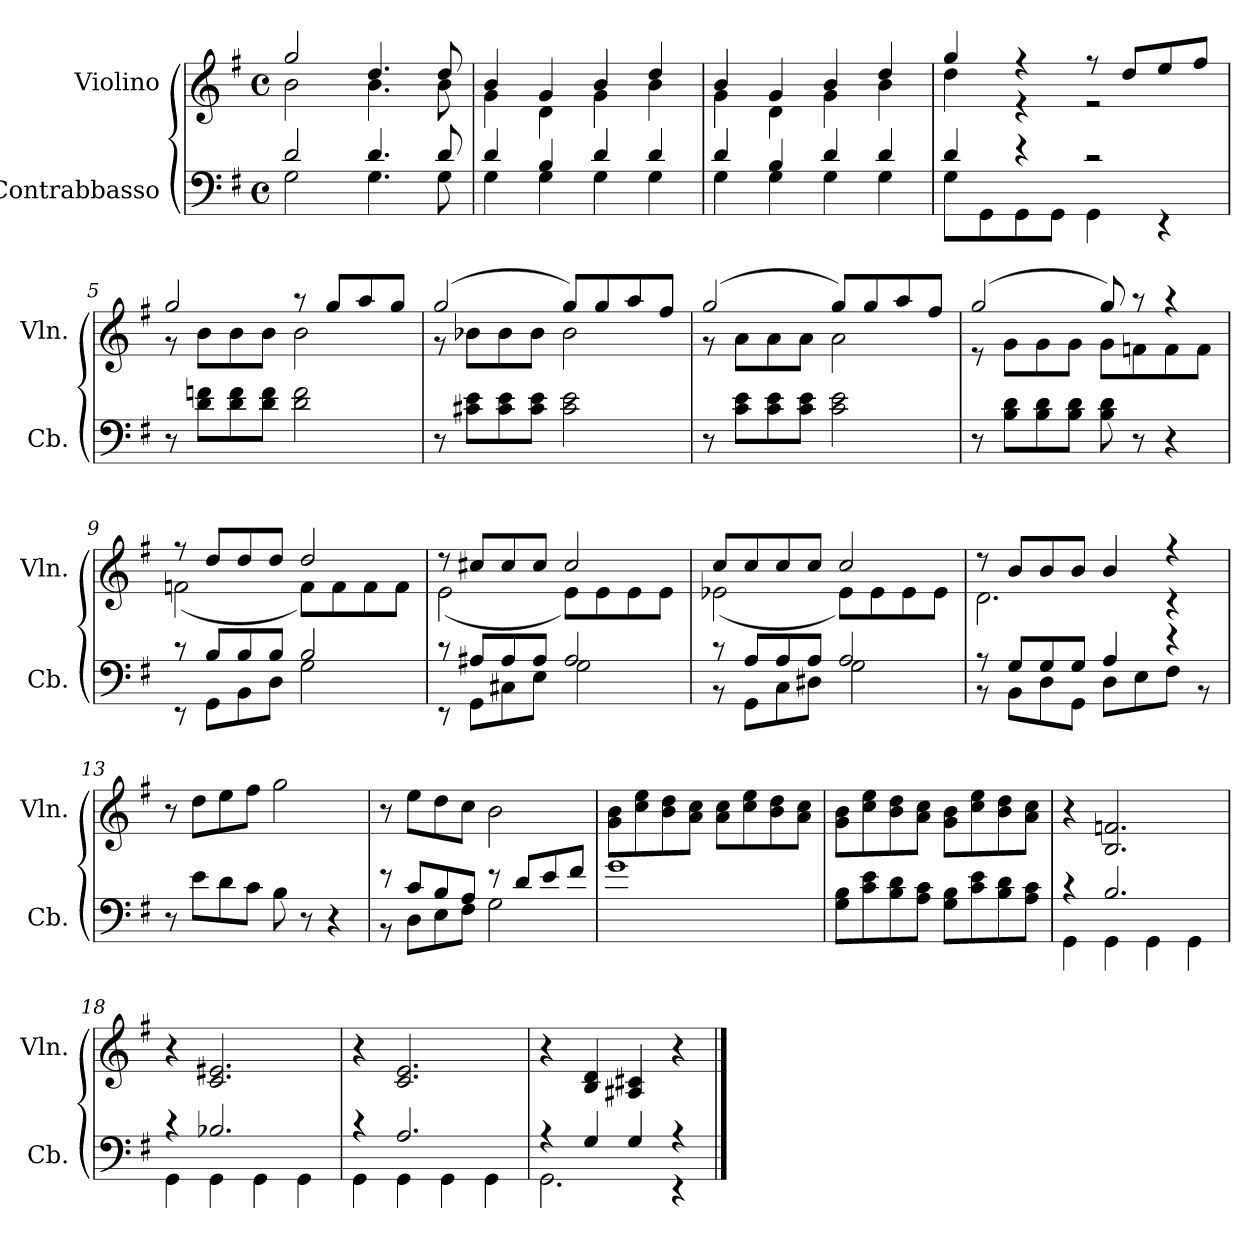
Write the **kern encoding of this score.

**kern	**kern
*part2	*part1
*staff2	*staff1
*I"Contrabbasso	*I"Violino
*I'Cb.	*I'Vln.
*clefF4	*clefG2
*ITrd7c12	*
*k[f#]	*k[f#]
*M4/4	*M4/4
*met(c)	*met(c)
=1	=1
*^	*^
2D/	2GG\	2gg/	2b\
4.D/	4.GG\	4.dd/	4.b\
8D/	8GG\	8dd/	8b\
=2	=2	=2	=2
4D/	4GG\	4b/	4g\
4BB/	4GG\	4g/	4d\
4D/	4GG\	4b/	4g\
4D/	4GG\	4dd/	4b\
=3	=3	=3	=3
4D/	4GG\	4b/	4g\
4BB/	4GG\	4g/	4d\
4D/	4GG\	4b/	4g\
4D/	4GG\	4dd/	4b\
!!LO:LB:g=z	!!
=4	=4	=4	=4
4D/	8GG\L	4gg/	4dd\
.	8GGG\	.	.
4r	8GGG\	4r	4r
.	8GGG\J	.	.
2r	4GGG\	8r	2r
.	.	8dd/L	.
.	4r	8ee/	.
.	.	8ff#/J	.
*v	*v	*	*
=5	=5	=5
8r	2gg/	8r
8D\ 8Fn\L	.	8b\L
8D\ 8F\	.	8b\
8D\ 8F\J	.	8b\J
2D\ 2F\	8r	2b\
.	8gg/L	.
.	8aa/	.
.	8gg/J	.
=6	=6	=6
8r	(>2gg/	8r
8C#X\ 8E\L	.	8b-X\L
8C#\ 8E\	.	8b-\
8C#\ 8E\J	.	8b-\J
2C#\ 2E\	8gg/L)	2b-\
.	8gg/	.
.	8aa/	.
.	8ff#/J	.
!!LO:LB:g=z	!!
=7	=7	=7
8r	(>2gg/	8r
8C\ 8E\L	.	8a\L
8C\ 8E\	.	8a\
8C\ 8E\J	.	8a\J
2C\ 2E\	8gg/L)	2a\
.	8gg/	.
.	8aa/	.
.	8ff#/J	.
=8	=8	=8
8r	(>2gg/	8r
8BB\ 8D\L	.	8g\L
8BB\ 8D\	.	8g\
8BB\ 8D\J	.	8g\J
8BB\ 8D\	8gg/)	8g\L
8r	8r	8fn\
4r	4r	8f\
.	.	8f\J
=9	=9	=9
*^	*	*
8r	8r	8r	(<2fn\
8BB/L	8GGG\L	8dd/L	.
8BB/	8BBB\	8dd/	.
8BB/J	8DD\J	8dd/J	.
2BB/	2GG\	2dd/	8f\L)
.	.	.	8f\
.	.	.	8f\
.	.	.	8f\J
!!LO:LB:g=z	!!
=10	=10	=10	=10
8r	8r	8r	(<2e\
8AA#X/L	8GGG\L	8cc#X/L	.
8AA#/	8CC#X\	8cc#/	.
8AA#/J	8EE\J	8cc#/J	.
2AA#/	2GG\	2cc#/	8e\L)
.	.	.	8e\
.	.	.	8e\
.	.	.	8e\J
=11	=11	=11	=11
8r	8r	8cc/L	(<2e-X\
8AA/L	8GGG\L	8cc/	.
8AA/	8CC\	8cc/	.
8AA/J	8DD#X\J	8cc/J	.
2AA/	2GG\	2cc/	8e-\L)
.	.	.	8e-\
.	.	.	8e-\
.	.	.	8e-\J
=12	=12	=12	=12
8r	8r	8r	2.d\
8GG/L	8BBB\L	8b/L	.
8GG/	8DD\	8b/	.
8GG/J	8GGG\J	8b/J	.
4AA/	8DD\L	4b/	.
.	8EE\	.	.
4r	8FF#\J	4r	4r
.	8r	.	.
*v	*v	*	*
*	*v	*v
!!LO:LB:g=z
=13	=13
8r	8r
8E\L	8dd\L
8D\	8ee\
8C\J	8ff#\J
8BB\	2gg\
8r	.
4r	.
=14	=14
*^	*
8r	8r	8r
8C/L	8DD\L	8ee\L
8BB/	8EE\	8dd\
8AA/J	8FF#\J	8cc\J
8r	2GG\	2b\
8D/L	.	.
8E/	.	.
8F#/J	.	.
*v	*v	*
=15	=15
1G	8g\ 8b\L
.	8cc\ 8ee\
.	8b\ 8dd\
.	8a\ 8cc\J
.	8a\ 8cc\L
.	8cc\ 8ee\
.	8b\ 8dd\
.	8a\ 8cc\J
!!LO:PB:g=z
=16	=16
8GG\ 8BB\L	8g\ 8b\L
8C\ 8E\	8cc\ 8ee\
8BB\ 8D\	8b\ 8dd\
8AA\ 8C\J	8a\ 8cc\J
8GG\ 8BB\L	8g\ 8b\L
8C\ 8E\	8cc\ 8ee\
8BB\ 8D\	8b\ 8dd\
8AA\ 8C\J	8a\ 8cc\J
=17	=17
*^	*
4r	4GGG\	4r
2.BB/	4GGG\	2.B/ 2.fn/
.	4GGG\	.
.	4GGG\	.
=18	=18	=18
4r	4GGG\	4r
2.BB-X/	4GGG\	2.c/ 2.e#X/
.	4GGG\	.
.	4GGG\	.
!!LO:LB:g=z
=19	=19	=19
4r	4GGG\	4r
2.AA/	4GGG\	2.c/ 2.e/
.	4GGG\	.
.	4GGG\	.
=20	=20	=20
4r	2.GGG\	4r
4GG/	.	4B/ 4d/
4GG/	.	4A#X/ 4c#X/
4r	4r	4r
*v	*v	*
==	==
*-	*-
